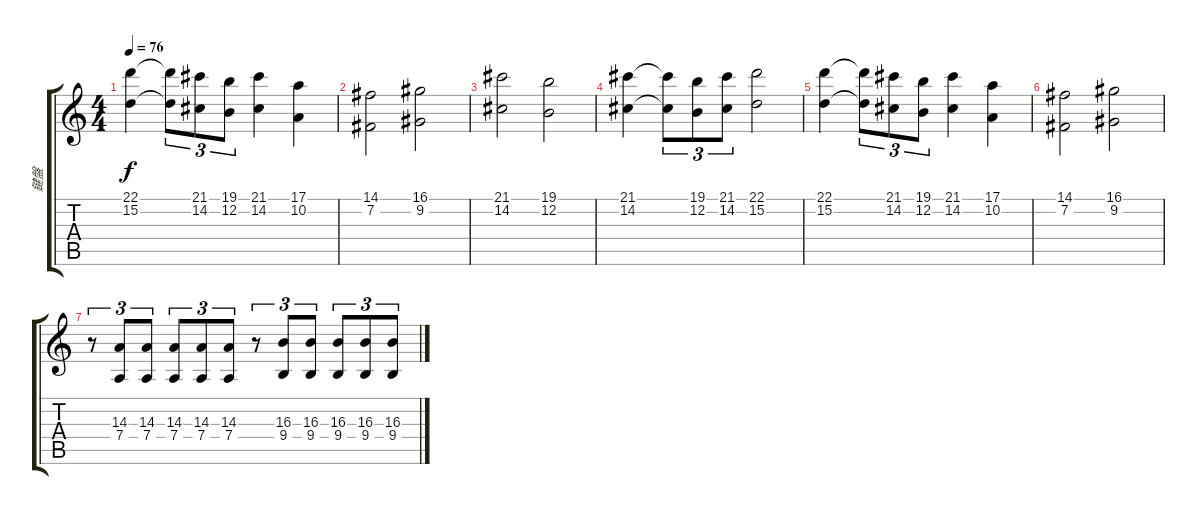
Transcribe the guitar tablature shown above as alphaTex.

\track ("鍵盤" "鍵盤") {instrument stringensemble1}
\staff {score tabs}
\tuning (E4 B3 G3 D3 A2 E2) {hide}
\ts (4 4)
\tempo 76
\clef g2
\ks c
(22.1 15.2).4{dy f} (22.1{t} 15.2{t}).8{tu (3 2)} (21.1 14.2).8{tu (3 2)} (19.1 12.2).8{tu (3 2)} (21.1 14.2).4 (17.1 10.2).4 |
(14.1 7.2).2 (16.1 9.2).2 |
(21.1 14.2).2 (19.1 12.2).2 |
(21.1 14.2).4 (21.1{t} 14.2{t}).8{tu (3 2)} (19.1 12.2).8{tu (3 2)} (21.1 14.2).8{tu (3 2)} (22.1 15.2).2 |
(22.1 15.2).4 (22.1{t} 15.2{t}).8{tu (3 2)} (21.1 14.2).8{tu (3 2)} (19.1 12.2).8{tu (3 2)} (21.1 14.2).4 (17.1 10.2).4 |
(14.1 7.2).2 (16.1 9.2).2 |
r.8{tu (3 2)} (14.3 7.4).8{tu (3 2)} (14.3 7.4).8{tu (3 2)} (14.3 7.4).8{tu (3 2)} (14.3 7.4).8{tu (3 2)} (14.3 7.4).8{tu (3 2)} r.8{tu (3 2)} (16.3 9.4).8{tu (3 2)} (16.3 9.4).8{tu (3 2)} (16.3 9.4).8{tu (3 2)} (16.3 9.4).8{tu (3 2)} (16.3 9.4).8{tu (3 2)}
